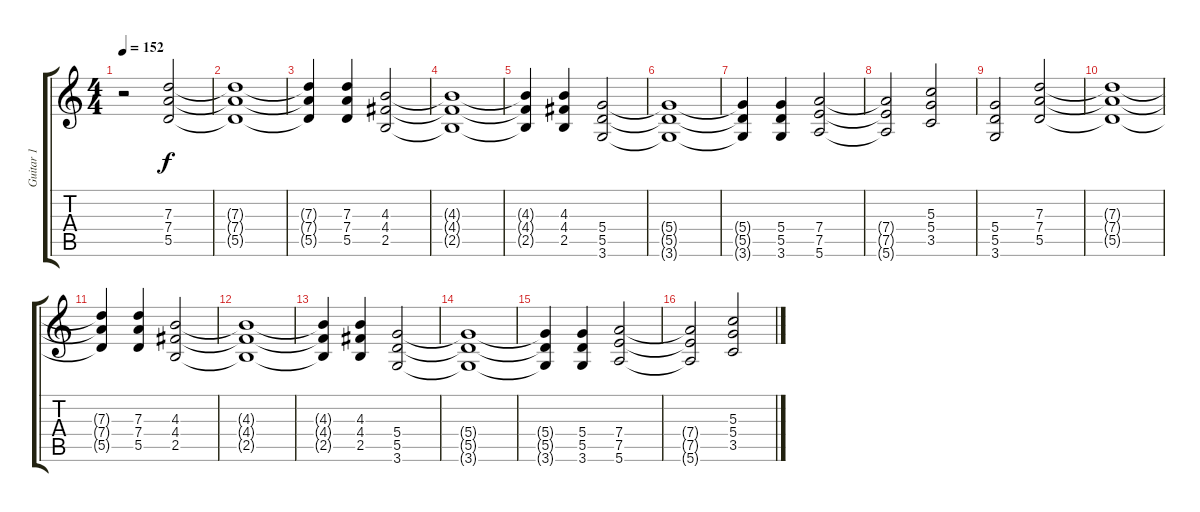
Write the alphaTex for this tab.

\track ("Guitar 1" "Guitar 1") {instrument overdrivenguitar}
\staff {score tabs}
\tuning (E4 B3 G3 D3 A2 E2) {hide}
\ts (4 4)
\tempo 152
\clef g2
\ks c
r.2{dy f} (7.3 7.4 5.5).2 |
(7.3{t} 7.4{t} 5.5{t}).1 |
(7.3{t} 7.4{t} 5.5{t}).4 (7.3 7.4 5.5).4 (4.3 4.4 2.5).2 |
(4.3{t} 4.4{t} 2.5{t}).1 |
(4.3{t} 4.4{t} 2.5{t}).4 (4.3 4.4 2.5).4 (5.4 5.5 3.6).2 |
(5.4{t} 5.5{t} 3.6{t}).1 |
(5.4{t} 5.5{t} 3.6{t}).4 (5.4 5.5 3.6).4 (7.4 7.5 5.6).2 |
(7.4{t} 7.5{t} 5.6{t}).2 (5.3 5.4 3.5).2 |
(5.4 5.5 3.6).2 (7.3 7.4 5.5).2 |
(7.3{t} 7.4{t} 5.5{t}).1 |
(7.3{t} 7.4{t} 5.5{t}).4 (7.3 7.4 5.5).4 (4.3 4.4 2.5).2 |
(4.3{t} 4.4{t} 2.5{t}).1 |
(4.3{t} 4.4{t} 2.5{t}).4 (4.3 4.4 2.5).4 (5.4 5.5 3.6).2 |
(5.4{t} 5.5{t} 3.6{t}).1 |
(5.4{t} 5.5{t} 3.6{t}).4 (5.4 5.5 3.6).4 (7.4 7.5 5.6).2 |
(7.4{t} 7.5{t} 5.6{t}).2 (5.3 5.4 3.5).2
